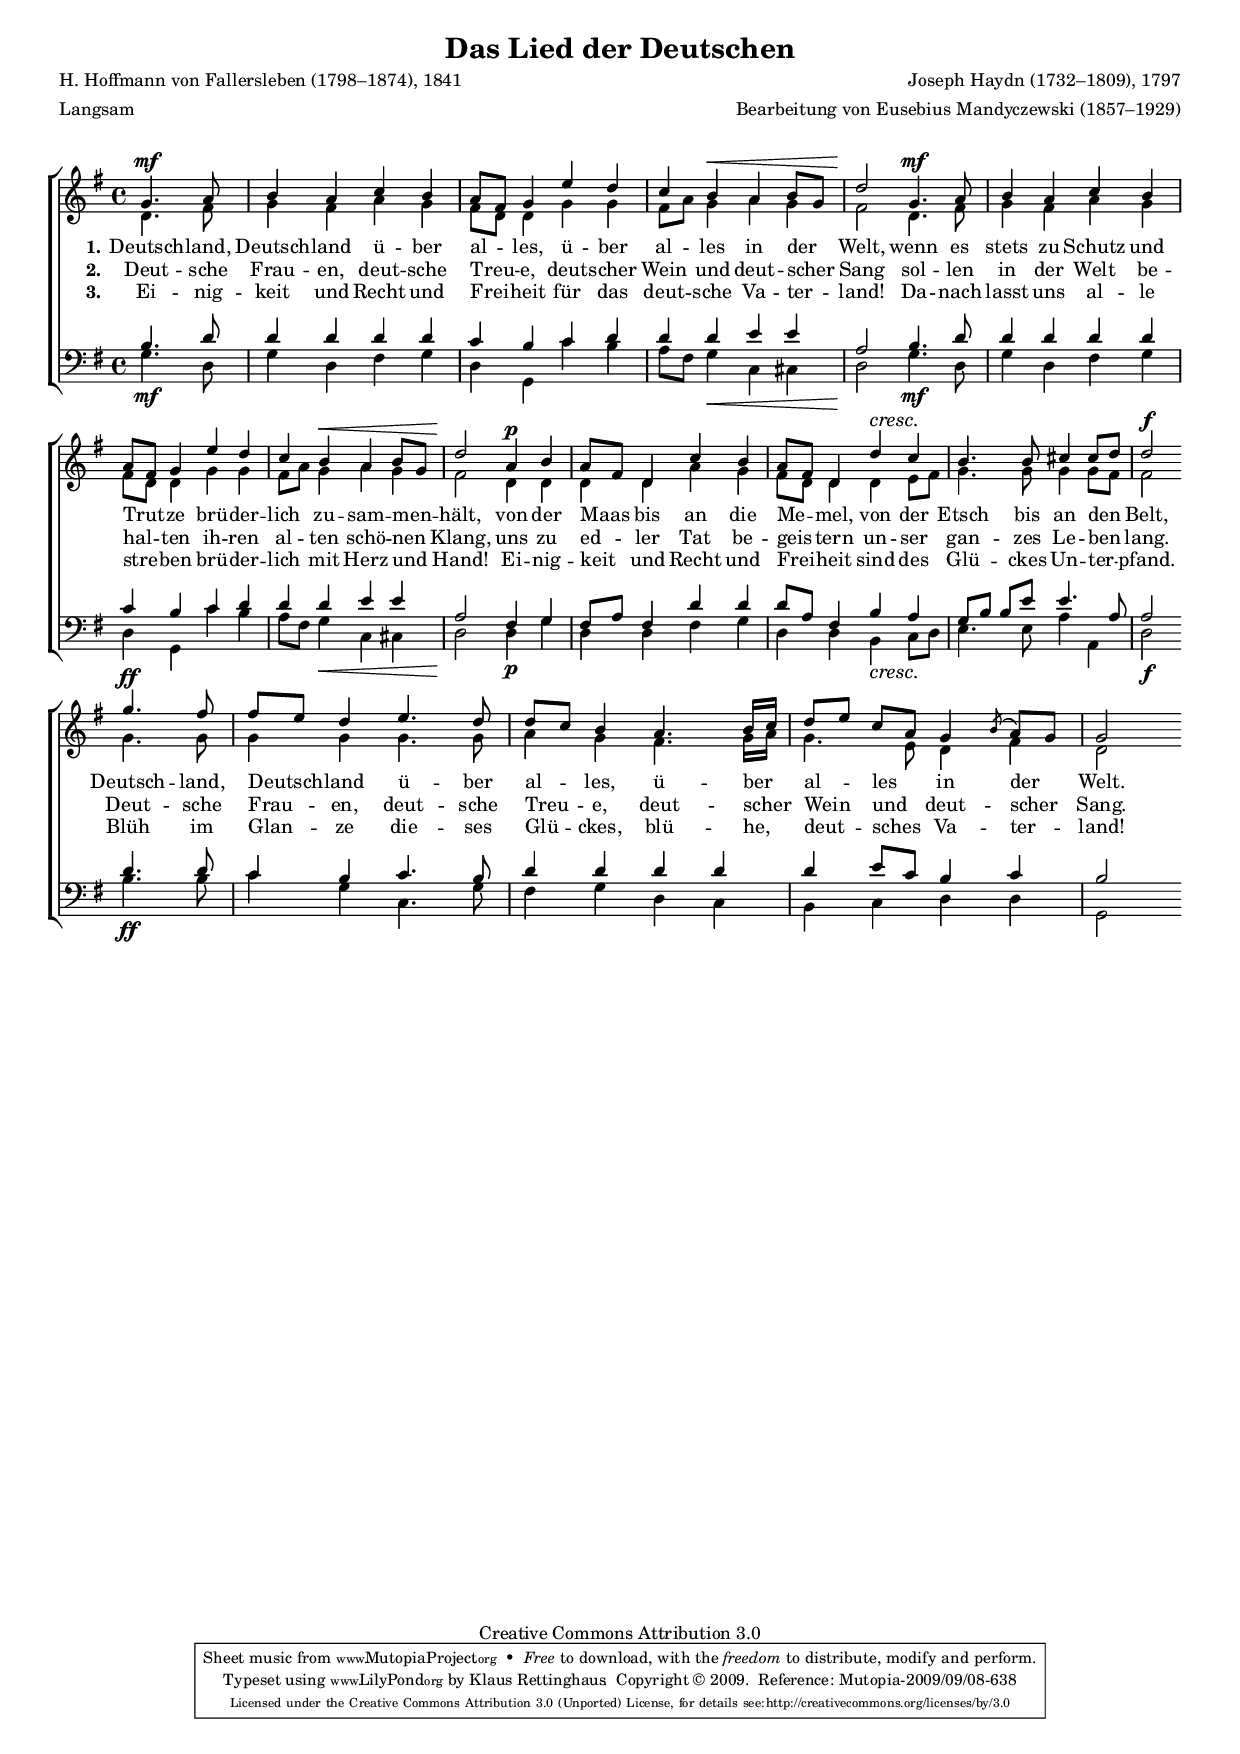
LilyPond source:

#(set-global-staff-size 15.5) 
#(ly:set-option 'point-and-click #f) 

\version "2.12" 

global = { \key g \major \time 4/4 \tempo 4=76 } 

SDeutschlandlied = \relative g' { 
\revert Rest #'direction 
\partial 2 
g4.\mf a8 b4 a c b a8[ fis] g4 
e'4 d c b\< a b8[ g] d'2\! 
g,4.\mf a8 b4 a c b a8[ fis] g4 
e'4 d c b\< a b8[ g] d'2\! 
a4\p b a8[ fis] d4 c' b a8[ fis] d4 
\crescTextCresc 
d'4\< c b4. b8 cis4 cis8[ d] d2\f 
\bar "||" 
\break 
\bar "|:" 
g4.\ff fis8 fis[ e] d4 
e4. d8 d[ c] b4 
a4. b16[ c] d8[ e] c[ a] g4 \acciaccatura{b8} a[ g] g2 
\bar ":|" 
} 

ADeutschlandlied = \relative g' { 
\partial 2 
d4. fis8 g4 fis a g fis8[ d] d4 
g4 g fis8[ a] g4 a g fis2 
d4. fis8 g4 fis a g fis8[ d] d4 
g4 g fis8[ a] g4 a g fis2 
d4 d d d a' g fis8[ d] d4 
d4 e8[ fis] g4. g8 g4 g8[ fis] fis2 
\bar "|:" 
g4. g8 g4 g 
g4. g8 a4 g 
fis4. g16[ a] g4. e8 d4 fis d2 
\bar ":|" 
} 

TDeutschlandlied = \relative g { 
\revert Rest #'direction 
\partial 2 
b4. d8 d4 d d d c b 
c4 d d d e e a,2 
b4. d8 d4 d d d c b 
c4 d d d e e a,2 
fis4 g fis8[ a] fis4 d' d d8[ a] fis4 
b4 a g8[ b] b[ e] e4. a,8 a2 
\bar "|:" 
d4. d8 c4 b 
c4. b8 d4 d 
d4 d d e8[ c] b4 c b2 
\bar ":|" 
} 

BDeutschlandlied = \relative g { 
\partial 2 
g4.\mf d8 g4 d fis g d g, 
c'4 b a8[ fis] g4\< c, cis d2\! 
g4.\mf d8 g4 d fis g d g, 
c'4 b a8[ fis] g4\< c, cis d2\! 
d4\p g d d fis g d d 
\crescTextCresc 
b4\< c8[ d] e4. e8 a4 a,4 d2\f 
\bar "|:" 
b'4.\ff b8 c4 g 
c,4. g'8 fis4 g 
d4 c b c d d g,2 
\bar ":|" 
} 


LDeutschlandliedA = \lyricmode { 
\set stanza = "1." 
Deutsch -- land, Deutsch -- land ü -- ber al -- les, 
ü -- ber al -- les in der Welt, 
wenn es stets zu Schutz und Trut -- ze 
brü -- der -- lich zu -- sam -- men -- hält, 
von der Maas bis an die Me -- mel, 
von der Etsch bis an den Belt, 
Deutsch -- land, Deutsch -- land ü -- ber al -- les, 
ü -- ber al -- les in der Welt. 
} 

LDeutschlandliedB = \lyricmode { 
\set stanza = "2." 
Deut -- sche Frau -- en, deut -- sche Treu -- e, 
deut -- scher Wein und deut -- scher Sang 
sol -- len in der Welt be -- hal -- ten 
ih -- ren al -- ten schö -- nen Klang, 
uns zu ed -- ler Tat be -- geis -- tern 
un -- ser gan -- zes Le -- ben lang. 
Deut -- sche Frau -- en, deut -- sche Treu -- e, 
deut -- scher Wein und deut -- scher Sang. 
} 

LDeutschlandliedC = \lyricmode { 
\set stanza = "3." 
Ei -- nig -- keit und Recht und Frei -- heit 
für das deut -- sche Va -- ter -- land! 
Da -- nach lasst uns al -- le stre -- ben 
brü -- der -- lich mit Herz und Hand! 
Ei -- nig -- keit und Recht und Frei -- heit 
sind des Glü -- ckes Un -- ter -- pfand. 
Blüh im Glan -- ze die -- ses Glü -- ckes, 
blü -- he, deut -- sches Va -- ter -- land! 
} 

%--------------------

\header { 
kaisernumber = "147" 
comment = "" 
footnote = "" 
 
title = "Das Lied der Deutschen" 
subtitle = "" 
composer = "Joseph Haydn (1732–1809), 1797" 
opus = "" 
meter = "Langsam" 
arranger = "Bearbeitung von Eusebius Mandyczewski (1857–1929)" 
poet = "H. Hoffmann von Fallersleben (1798–1874), 1841" 
 
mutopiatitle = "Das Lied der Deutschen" 
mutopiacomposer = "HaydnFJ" 
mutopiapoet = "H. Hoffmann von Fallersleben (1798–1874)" 
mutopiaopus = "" 
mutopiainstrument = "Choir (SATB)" 
date = "1797" 
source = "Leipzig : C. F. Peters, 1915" 
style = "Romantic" 
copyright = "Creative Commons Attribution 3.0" 
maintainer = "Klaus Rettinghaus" 
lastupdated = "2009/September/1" 
 
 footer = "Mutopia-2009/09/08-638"
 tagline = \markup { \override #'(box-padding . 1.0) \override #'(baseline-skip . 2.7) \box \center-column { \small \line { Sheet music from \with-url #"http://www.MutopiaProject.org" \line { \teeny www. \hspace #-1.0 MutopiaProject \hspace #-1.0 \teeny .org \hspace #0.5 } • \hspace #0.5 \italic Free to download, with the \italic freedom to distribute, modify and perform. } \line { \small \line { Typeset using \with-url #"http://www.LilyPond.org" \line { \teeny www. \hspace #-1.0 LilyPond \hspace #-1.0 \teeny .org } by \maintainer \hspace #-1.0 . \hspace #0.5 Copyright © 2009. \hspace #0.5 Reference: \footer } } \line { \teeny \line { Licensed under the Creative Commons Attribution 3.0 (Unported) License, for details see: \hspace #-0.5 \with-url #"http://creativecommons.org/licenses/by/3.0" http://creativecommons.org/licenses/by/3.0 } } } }
} 

\score {
{
\context ChoirStaff 
	<< 
	\context Staff = women 
	<< 
	\set Staff.midiInstrument = "voice oohs" 
			\clef "G" 
			\context Voice = Sopran { \voiceOne 
				<< 
				\autoBeamOff 
				\dynamicUp 
				{ \global \SDeutschlandlied } 
				>> } 
			\context Voice = Alt { \voiceTwo 
 				<< 
				\autoBeamOff 
				\dynamicDown 
				{ \global \ADeutschlandlied } 
				>> } 
			>> 
	\context Lyrics = verseone 
	\context Lyrics = versetwo 
	\context Lyrics = versethree 
	\context Staff = men 
	<< 
	\set Staff.midiInstrument = "voice oohs" 
			\clef "F" 
			\context Voice = Tenor { \voiceOne 
				<< 
				\autoBeamOff 
				\dynamicUp 
				{ \global \TDeutschlandlied } 
				>> } 
			\context Voice = Bass { \voiceTwo 
				<< 
				\autoBeamOff 
				\dynamicDown 
				{ \global \BDeutschlandlied } 
				>> } 
		>> 
	\context Lyrics = verseone \lyricsto Sopran \LDeutschlandliedA 
	\context Lyrics = versetwo \lyricsto Sopran \LDeutschlandliedB 
	\context Lyrics = versethree \lyricsto Sopran \LDeutschlandliedC 
	>> 
}

\layout {
indent = 0.0\cm
\context {\Score 
\remove "Bar_number_engraver" 
\override MetronomeMark #'transparent = ##t 
\override DynamicTextSpanner #'dash-period = #-1.0 
}
\context {\Staff 
\override VerticalAxisGroup #'minimum-Y-extent = #'(-1 . 1) 
}
}

\midi {
\context { \Voice 
\remove "Dynamic_performer" 
}
}

}
